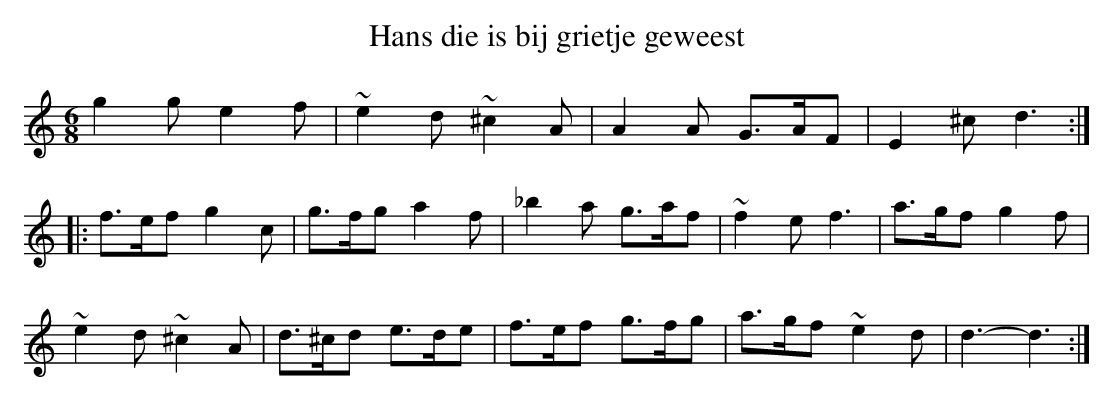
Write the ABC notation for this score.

X:1
T:Hans die is bij grietje geweest
M:6/8
K:Ddor
g2ge2f|~e2d~^c2A|A2A G>AF|E2^cd3:|
|:f>efg2c|g>fga2f|_b2a g>af|~f2ef3|a>gfg2f|
~e2d~^c2A|d>^cd e>de|f>ef g>fg|a>gf~e2d|d3-d3:|
